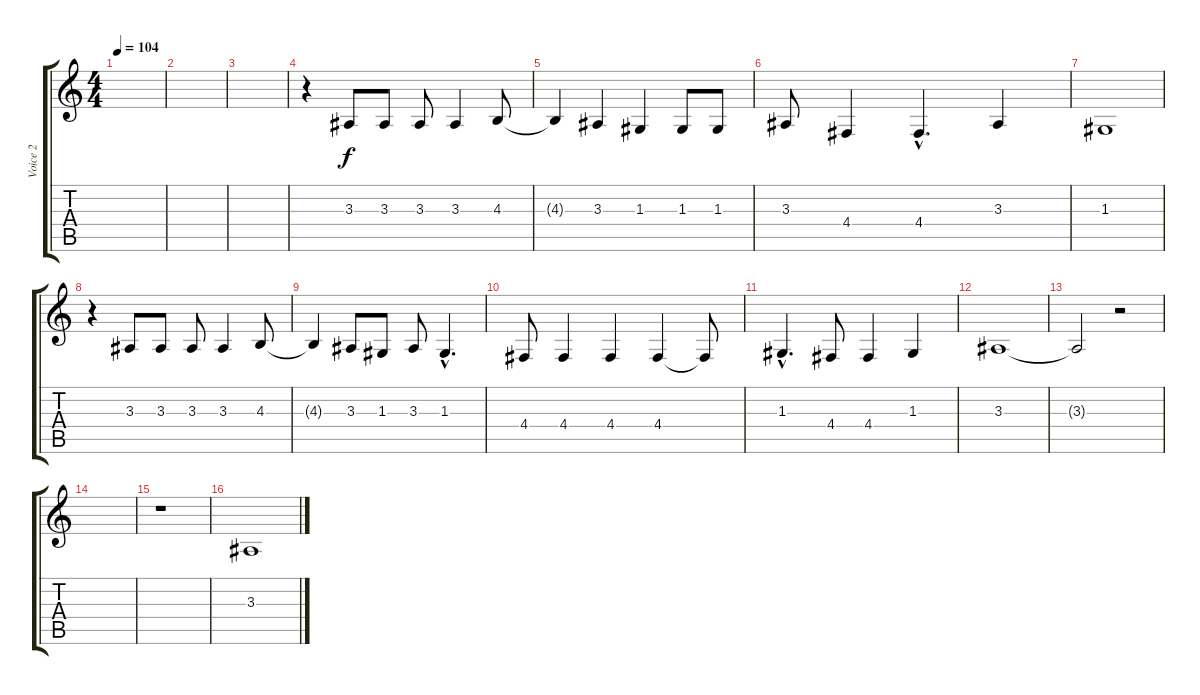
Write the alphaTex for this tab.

\track ("Voice 2" "Voice 2") {instrument clarinet}
\staff {score tabs}
\tuning (E4 B3 G3 D3 A2 E2) {hide}
\ts (4 4)
\tempo 104
\clef g2
\ks c
|
|
|
r.4{volume 10} 3.3.8 3.3.8 3.3.8 3.3.4 4.3.8 |
4.3{t}.4 3.3.4 1.3.4 1.3.8 1.3.8 |
3.3.8 4.4.4 4.4{hac}.4{d} 3.3.4 |
1.3.1 |
r.4 3.3.8 3.3.8 3.3.8 3.3.4 4.3.8 |
4.3{t}.4 3.3.8 1.3.8 3.3.8 1.3{hac}.4{d} |
4.4.8 4.4.4 4.4.4 4.4.4 4.4{t}.8 |
1.3{hac}.4{d} 4.4.8 4.4.4 1.3.4 |
3.3.1{volume 13} |
3.3{t}.2 r.2 |
|
r.1 |
3.3.1
